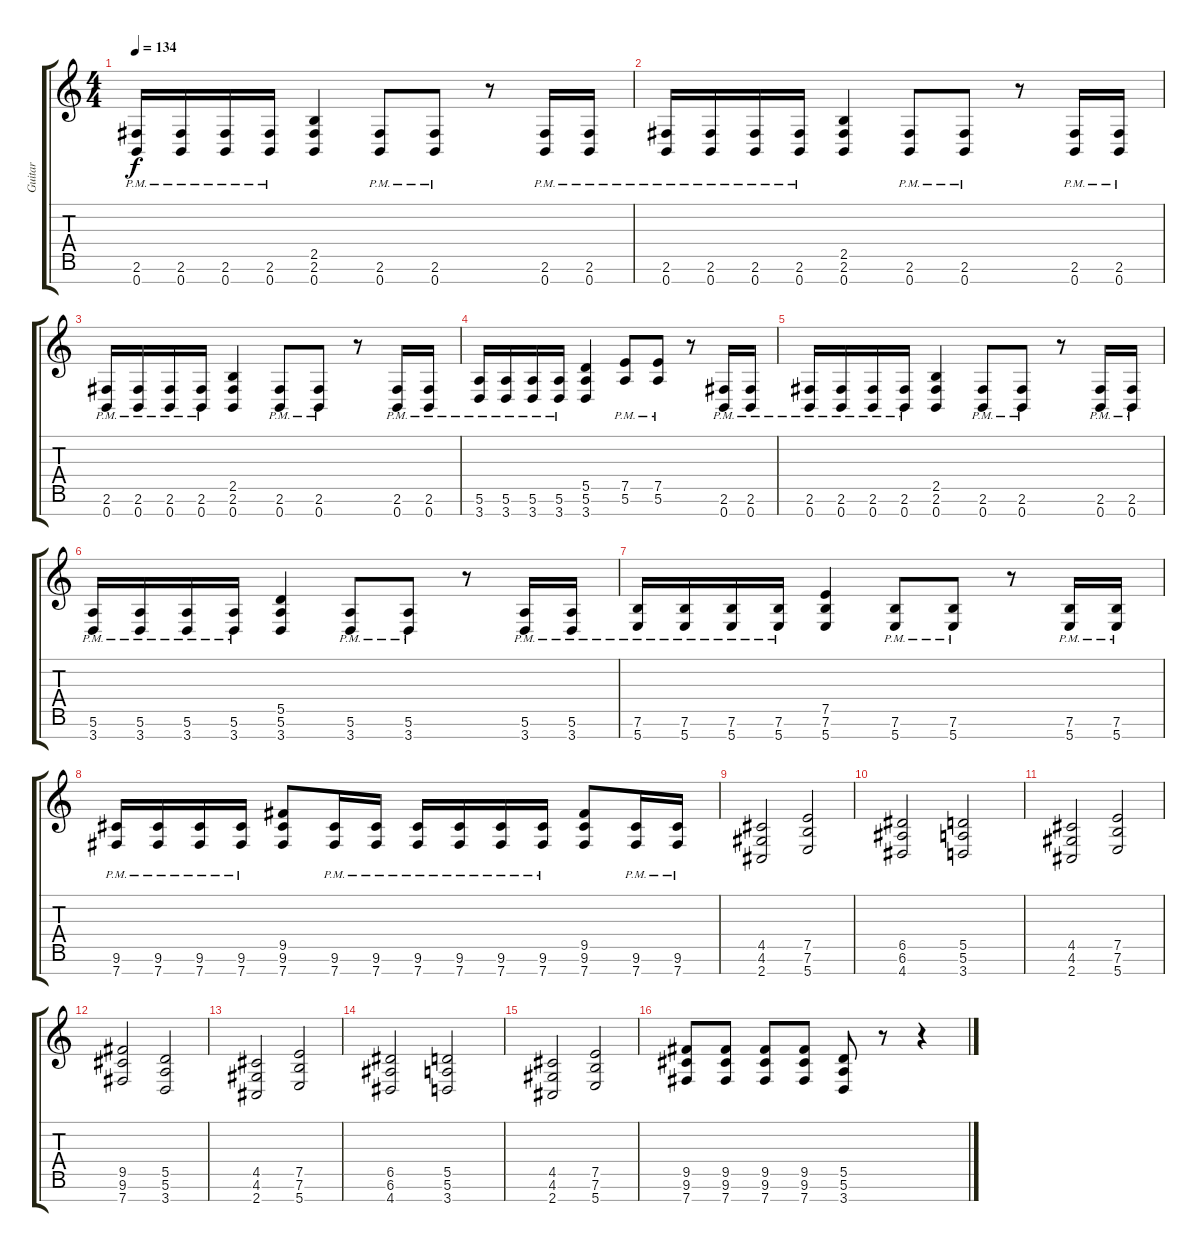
\track ("Guitar" "Guitar") {instrument distortionguitar}
\staff {score tabs}
\tuning (E4 B3 G3 D3 A2 E2 B1) {hide}
\ts (4 4)
\tempo 134
\clef g2
\ks c
(2.6{pm} 0.7{pm}).16{dy f} (2.6{pm} 0.7{pm}).16 (2.6{pm} 0.7{pm}).16 (2.6{pm} 0.7{pm}).16 (2.5 2.6 0.7).4 (2.6{pm} 0.7{pm}).8 (2.6{pm} 0.7{pm}).8 r.8 (2.6{pm} 0.7{pm}).16 (2.6{pm} 0.7{pm}).16 |
(2.6{pm} 0.7{pm}).16 (2.6{pm} 0.7{pm}).16 (2.6{pm} 0.7{pm}).16 (2.6{pm} 0.7{pm}).16 (2.5 2.6 0.7).4 (2.6{pm} 0.7{pm}).8 (2.6{pm} 0.7{pm}).8 r.8 (2.6{pm} 0.7{pm}).16 (2.6{pm} 0.7{pm}).16 |
(2.6{pm} 0.7{pm}).16 (2.6{pm} 0.7{pm}).16 (2.6{pm} 0.7{pm}).16 (2.6{pm} 0.7{pm}).16 (2.5 2.6 0.7).4 (2.6{pm} 0.7{pm}).8 (2.6{pm} 0.7{pm}).8 r.8 (2.6{pm} 0.7{pm}).16 (2.6{pm} 0.7{pm}).16 |
(5.6{pm} 3.7{pm}).16 (5.6{pm} 3.7{pm}).16 (5.6{pm} 3.7{pm}).16 (5.6{pm} 3.7{pm}).16 (5.5 5.6 3.7).4 (7.5{pm} 5.6{pm}).8 (7.5{pm} 5.6{pm}).8 r.8 (2.6{pm} 0.7{pm}).16 (2.6{pm} 0.7{pm}).16 |
(2.6{pm} 0.7{pm}).16 (2.6{pm} 0.7{pm}).16 (2.6{pm} 0.7{pm}).16 (2.6{pm} 0.7{pm}).16 (2.5 2.6 0.7).4 (2.6{pm} 0.7{pm}).8 (2.6{pm} 0.7{pm}).8 r.8 (2.6{pm} 0.7{pm}).16 (2.6{pm} 0.7{pm}).16 |
(5.6{pm} 3.7{pm}).16 (5.6{pm} 3.7{pm}).16 (5.6{pm} 3.7{pm}).16 (5.6{pm} 3.7{pm}).16 (5.5 5.6 3.7).4 (5.6{pm} 3.7{pm}).8 (5.6{pm} 3.7{pm}).8 r.8 (5.6{pm} 3.7{pm}).16 (5.6{pm} 3.7{pm}).16 |
(7.6{pm} 5.7{pm}).16 (7.6{pm} 5.7{pm}).16 (7.6{pm} 5.7{pm}).16 (7.6{pm} 5.7{pm}).16 (7.5 7.6 5.7).4 (7.6{pm} 5.7{pm}).8 (7.6{pm} 5.7{pm}).8 r.8 (7.6{pm} 5.7{pm}).16 (7.6{pm} 5.7{pm}).16 |
(9.6{pm} 7.7{pm}).16 (9.6{pm} 7.7{pm}).16 (9.6{pm} 7.7{pm}).16 (9.6{pm} 7.7{pm}).16 (9.5 9.6 7.7).8 (9.6{pm} 7.7{pm}).16 (9.6{pm} 7.7{pm}).16 (9.6{pm} 7.7{pm}).16 (9.6{pm} 7.7{pm}).16 (9.6{pm} 7.7{pm}).16 (9.6{pm} 7.7{pm}).16 (9.5 9.6 7.7).8 (9.6{pm} 7.7{pm}).16 (9.6{pm} 7.7{pm}).16 |
(4.5 4.6 2.7).2 (7.5 7.6 5.7).2 |
(6.5 6.6 4.7).2 (5.5 5.6 3.7).2 |
(4.5 4.6 2.7).2 (7.5 7.6 5.7).2 |
(9.5 9.6 7.7).2 (5.5 5.6 3.7).2 |
(4.5 4.6 2.7).2 (7.5 7.6 5.7).2 |
(6.5 6.6 4.7).2 (5.5 5.6 3.7).2 |
(4.5 4.6 2.7).2 (7.5 7.6 5.7).2 |
(9.5 9.6 7.7).8 (9.5 9.6 7.7).8 (9.5 9.6 7.7).8 (9.5 9.6 7.7).8 (5.5 5.6 3.7).8 r.8 r.4
